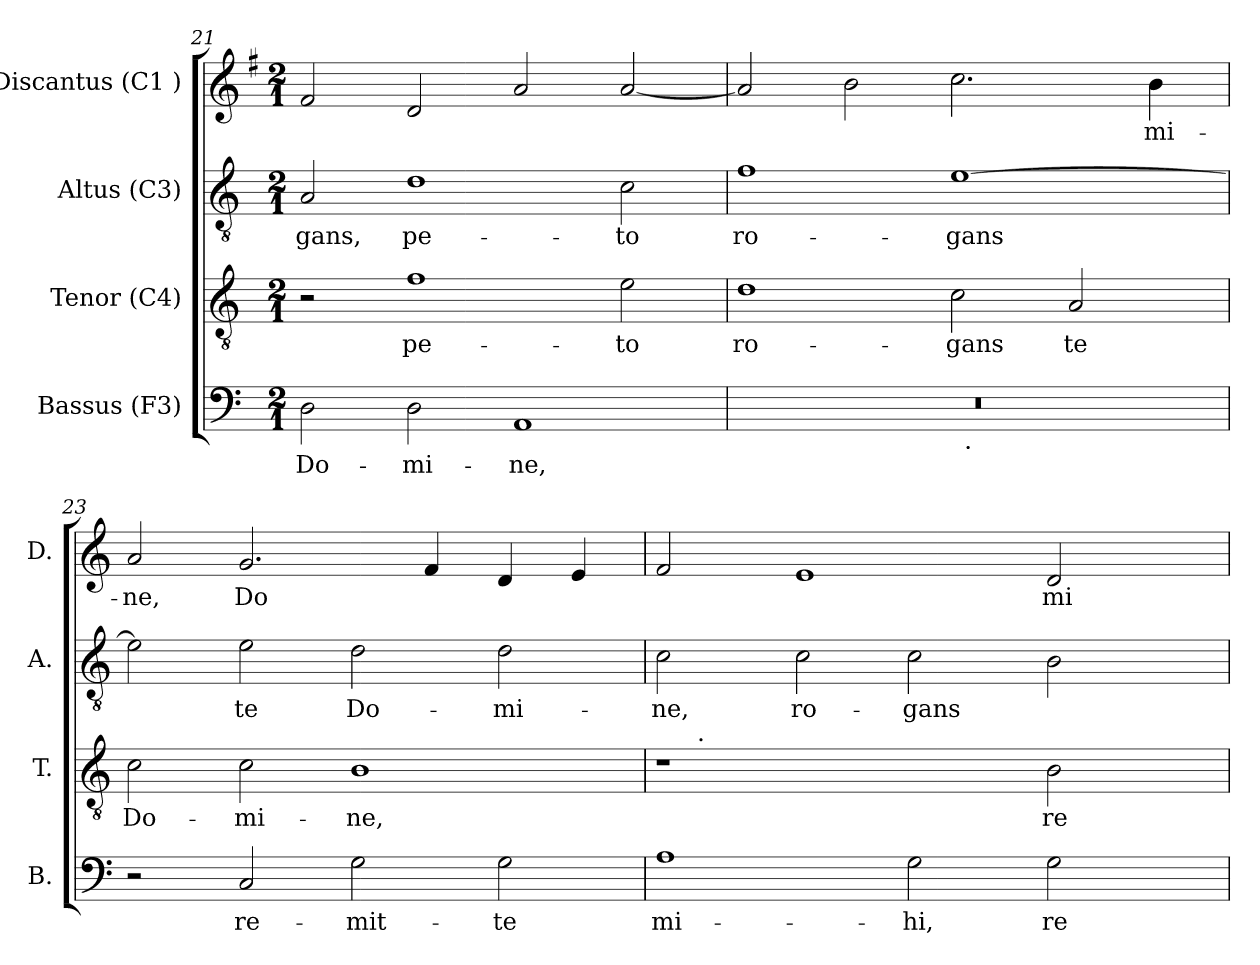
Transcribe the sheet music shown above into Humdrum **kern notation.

**kern	**text	**kern	**text	**kern	**text	**kern	**text
*part4	*part4	*part3	*part3	*part2	*part2	*part1	*part1
*staff4	*staff4	*staff3	*staff3	*staff2	*staff2	*staff1	*staff1
*I"Bassus (F3)	*	*I"Tenor (C4)	*	*I"Altus (C3)	*	*I"Discantus (C1 )	*
*I'B.	*	*I'T.	*	*I'A.	*	*I'D.	*
*clefF4	*	*clefGv2	*	*clefGv2	*	*clefG2	*
*k[]	*	*k[]	*	*k[]	*	*k[f#]	*
*C:	*	*C:	*	*C:	*	*G:	*
*M2/1	*	*M2/1	*	*M2/1	*	*M2/1	*
=21	=21	=21	=21	=21	=21	=21	=21
!	!LO:LY:b:cj	!	!	!	!LO:LY:b:cj	!	!LO:LY:b:cj
2D\	Do-	2r	.	2A/	-gans,	2f#/	.
!	!LO:LY:b:cj	!	!LO:LY:b:cj	!	!LO:LY:b:cj	!	!LO:LY:b:cj
2D\	-mi-	1f	pe-	1d	pe-	2d/	.
!	!LO:LY:b:cj	!	!	!	!	!	!LO:LY:b:cj
1AA	-ne,	.	.	.	.	2a/	.
!	!	!	!LO:LY:b:cj	!	!LO:LY:b:cj	!	!LO:LY:b:cj
.	.	2e\	-to	2c\	-to	[>2a/	.
!!LO:PB:g=z
=22	=22	=22	=22	=22	=22	=22	=22
*	*	*	*	*	*	*k[]	*
*	*	*	*	*	*	*C:	*
!	!	!	!LO:LY:b:cj	!	!LO:LY:b:cj	!	!LO:LY:b:cj
*^	*	*	*	*	*	*	*
0r	1ryy	.	1d	ro-	1f	ro-	2a/]	-
!	!	!	!	!	!	!	!	!LO:LY:b:cj
.	.	.	.	.	.	.	2b\	--
!	!	!	!	!LO:LY:b:cj	!	!LO:LY:b:cj	!	!LO:LY:b:cj
.	64ryy	.	2c\	-gans	[>1e	-gans	2.cc\	--
!	!LO:TX:b:t=.	!	!	!	!	!	!	!
.	2ryy	.	.	.	.	.	.	.
!	!	!	!	!LO:LY:b:cj	!	!	!	!
.	.	.	2A/	te	.	.	.	.
.	4ryy	.	.	.	.	.	.	.
!	!	!	!	!	!	!	!	!LO:LY:b:cj
.	.	.	.	.	.	.	4b\	-mi-
.	8...ryy	.	.	.	.	.	.	.
=23	=23	=23	=23	=23	=23	=23	=23	=23
!	!	!	!	!LO:LY:b:cj	!	!LO:LY:b:cj	!	!LO:LY:b:cj
*v	*v	*	*	*	*	*	*	*
2r	.	2c\	Do-	2e\]	.	2a/	-ne,
!	!LO:LY:b:cj	!	!LO:LY:b:cj	!	!LO:LY:b:cj	!	!LO:LY:b:cj
2C/	re-	2c\	-mi-	2e\	te	2.g/	Do-
!	!LO:LY:b:cj	!	!LO:LY:b:cj	!	!LO:LY:b:cj	!	!
2G\	-mit-	1B	-ne,	2d\	Do-	.	.
!	!	!	!	!	!	!	!LO:LY:b:cj
.	.	.	.	.	.	4f/	--
!	!LO:LY:b:cj	!	!	!	!LO:LY:b:cj	!	!LO:LY:b:cj
2G\	-te	.	.	2d\	-mi-	4d/	--
!	!	!	!	!	!	!	!LO:LY:b:cj
.	.	.	.	.	.	4e/	--
=24	=24	=24	=24	=24	=24	=24	=24
!	!LO:LY:b:cj	!	!	!	!LO:LY:b:cj	!	!LO:LY:b:cj
*	*	*^	*	*	*	*	*
1A	mi-	1r	16.ryy	.	2c\	-ne,	2f/	--
!	!	!	!LO:TX:a:t=.	!	!	!	!	!
.	.	.	1ryy	.	.	.	.	.
!	!	!	!	!	!	!LO:LY:b:cj	!	!LO:LY:b:cj
.	.	.	.	.	2c\	ro-	1e	--
!	!LO:LY:b:cj	!	!	!	!	!LO:LY:b:cj	!	!
2G\	-hi,	2ryy	.	.	2c\	-gans	.	.
.	.	.	2ryy	.	.	.	.	.
!	!LO:LY:b:cj	!	!	!LO:LY:b:cj	!	!LO:LY:b:cj	!	!LO:LY:b:cj
2G\	re-	2B\	.	re-	2B\	.	2d/	-mi-
.	.	.	4ryy	.	.	.	.	.
.	.	.	8ryy	.	.	.	.	.
.	.	.	32ryy	.	.	.	.	.
*	*	*v	*v	*	*	*	*	*
=	=	=	=	=	=	=	=
*-	*-	*-	*-	*-	*-	*-	*-
